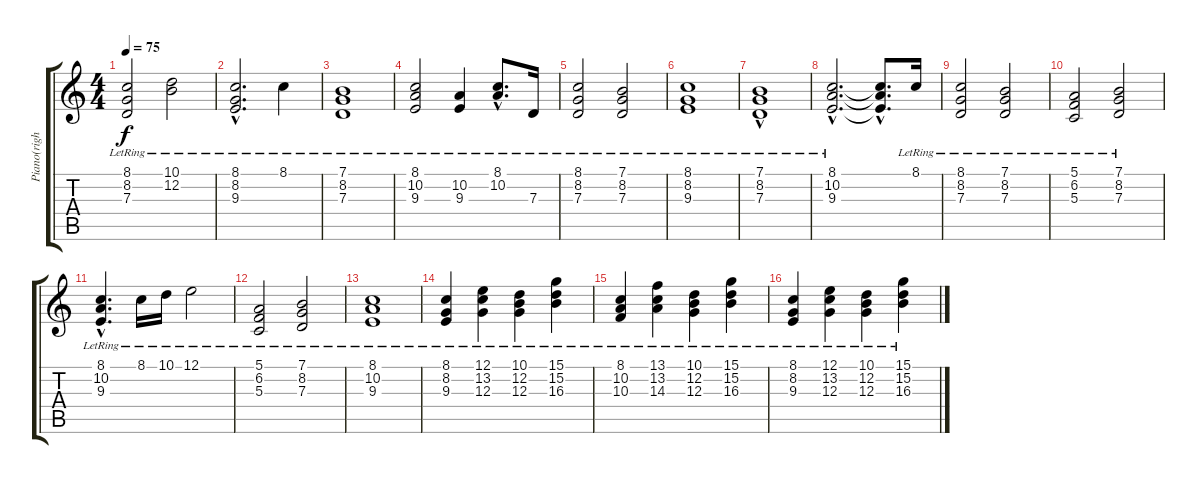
\track ("Piano(right hand)" "Piano(righ") {instrument brightacousticpiano}
\staff {score tabs}
\tuning (E4 B3 G3 D3 A2 E2) {hide}
\ts (4 4)
\tempo 75
\clef g2
\ks c
(8.1{lr} 8.2{lr} 7.3{lr}).2{dy f} (10.1{lr} 12.2{lr}).2 |
(8.1{hac lr} 8.2{hac lr} 9.3{hac lr}).2{d} 8.1{lr}.4 |
(7.1{lr} 8.2{lr} 7.3{lr}).1 |
(8.1{lr} 10.2{lr} 9.3{lr}).2 (10.2{lr} 9.3{lr}).4 (8.1{hac lr} 10.2{hac lr}).8{d} 7.3{lr}.16 |
(8.1{lr} 8.2{lr} 7.3{lr}).2 (7.1{lr} 8.2{lr} 7.3{lr}).2 |
(8.1{lr} 8.2{lr} 9.3{lr}).1 |
(7.1{hac lr} 8.2{lr} 7.3{lr}).1 |
(8.1{hac lr} 10.2{hac lr} 9.3{hac lr}).2{d} (8.1{hac t} 10.2{hac t} 9.3{hac t}).8{d} 8.1{lr}.16 |
(8.1{lr} 8.2{lr} 7.3{lr}).2 (7.1{lr} 8.2{lr} 7.3{lr}).2 |
(5.1{lr} 6.2{lr} 5.3{lr}).2 (7.1{lr} 8.2{lr} 7.3{lr}).2 |
(8.1{hac lr} 10.2{hac lr} 9.3{hac lr}).4{d} 8.1{lr}.16 10.1{lr}.16 12.1{lr}.2 |
(5.1{lr} 6.2{lr} 5.3{lr}).2 (7.1{lr} 8.2{lr} 7.3{lr}).2 |
(8.1{lr} 10.2{lr} 9.3{lr}).1 |
(8.1{lr} 8.2{lr} 9.3{lr}).4 (12.1{lr} 13.2{lr} 12.3{lr}).4 (10.1{lr} 12.2{lr} 12.3{lr}).4 (15.1{lr} 15.2{lr} 16.3{lr}).4 |
(8.1{lr} 10.2{lr} 10.3{lr}).4 (13.1{lr} 13.2{lr} 14.3{lr}).4 (10.1{lr} 12.2{lr} 12.3{lr}).4 (15.1{lr} 15.2{lr} 16.3{lr}).4 |
(8.1{lr} 8.2{lr} 9.3{lr}).4 (12.1{lr} 13.2{lr} 12.3{lr}).4 (10.1{lr} 12.2{lr} 12.3{lr}).4 (15.1{lr} 15.2{lr} 16.3{lr}).4
